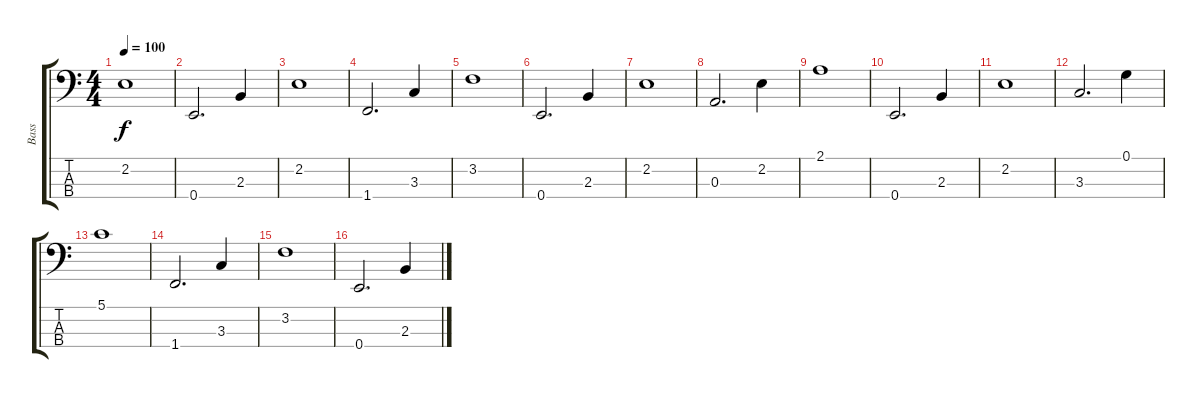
\track ("Bass" "Bass") {instrument electricbassfinger}
\staff {score tabs}
\tuning (G2 D2 A1 E1) {hide}
\ts (4 4)
\tempo 100
\clef f4
\ks c
2.2.1{dy f} |
0.4.2{d} 2.3.4 |
2.2.1 |
1.4.2{d} 3.3.4 |
3.2.1 |
0.4.2{d} 2.3.4 |
2.2.1 |
0.3.2{d} 2.2.4 |
2.1.1 |
0.4.2{d} 2.3.4 |
2.2.1 |
3.3.2{d} 0.1.4 |
5.1.1 |
1.4.2{d} 3.3.4 |
3.2.1 |
0.4.2{d} 2.3.4
